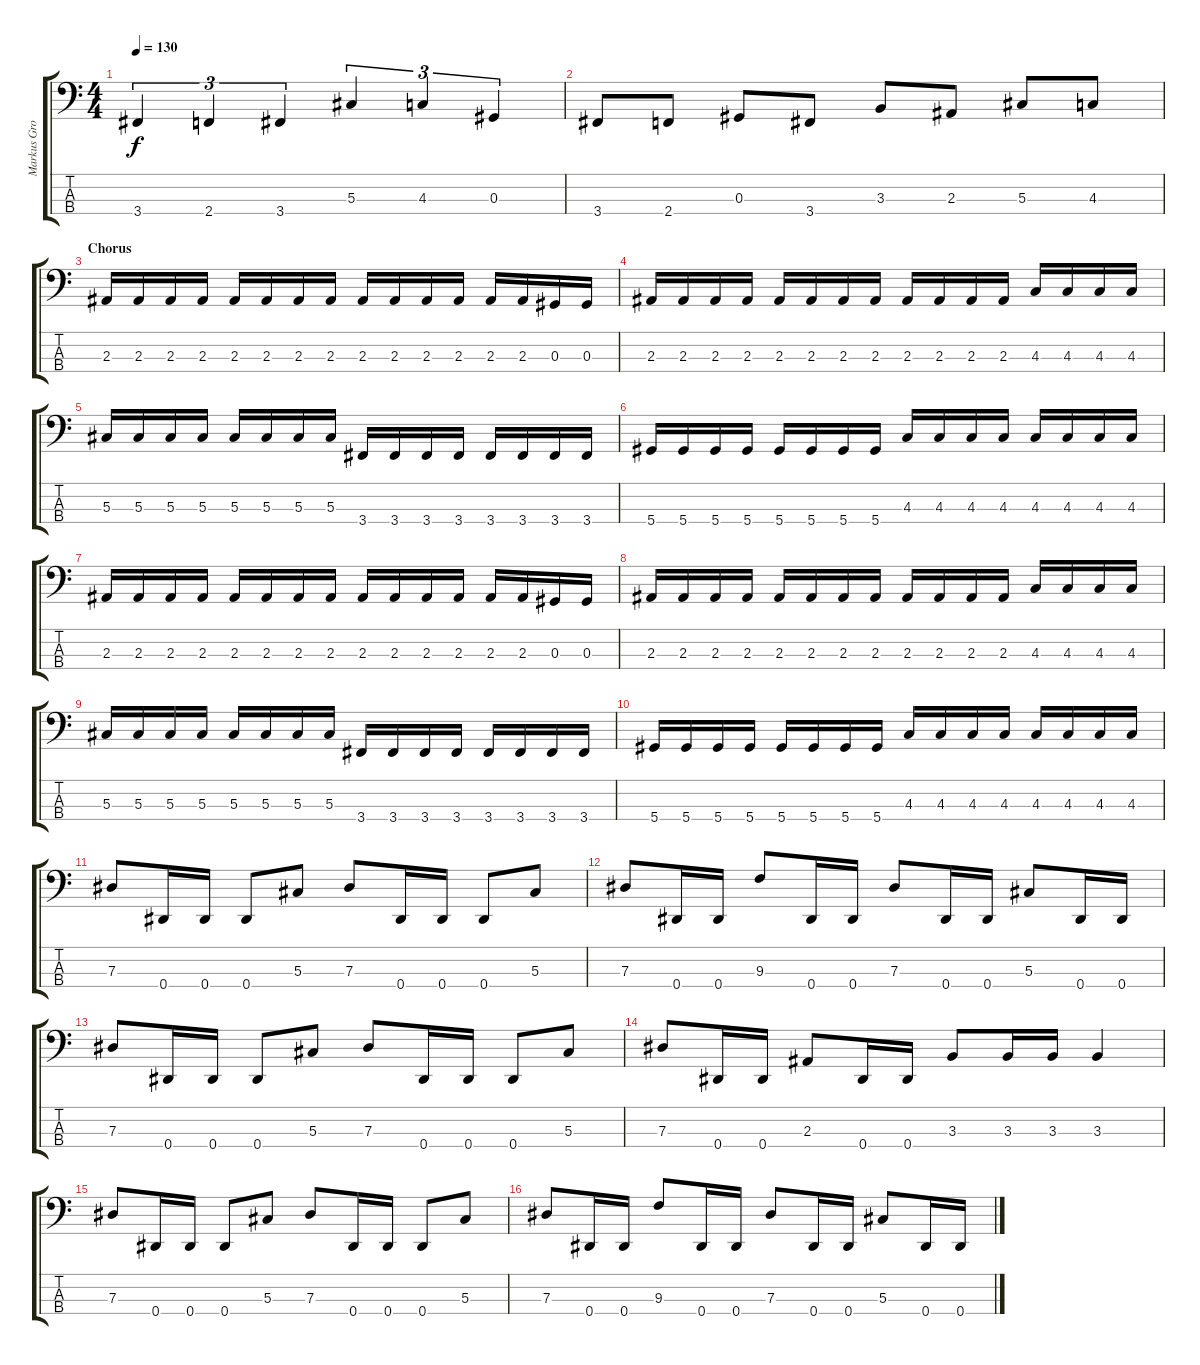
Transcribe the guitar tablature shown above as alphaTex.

\track ("Markus Grosskopf" "Markus Gro") {instrument electricbassfinger}
\staff {score tabs}
\tuning (Gb2 Db2 Ab1 Eb1) {hide}
\ts (4 4)
\tempo 130
\clef f4
\ks c
3.4.4{tu (3 2) dy f} 2.4.4{tu (3 2)} 3.4.4{tu (3 2)} 5.3.4{tu (3 2)} 4.3.4{tu (3 2)} 0.3.4{tu (3 2)} |
3.4.8 2.4.8 0.3.8 3.4.8 3.3.8 2.3.8 5.3.8 4.3.8 |
\section ("" "Chorus")
2.3.16 2.3.16 2.3.16 2.3.16 2.3.16 2.3.16 2.3.16 2.3.16 2.3.16 2.3.16 2.3.16 2.3.16 2.3.16 2.3.16 0.3.16 0.3.16 |
2.3.16 2.3.16 2.3.16 2.3.16 2.3.16 2.3.16 2.3.16 2.3.16 2.3.16 2.3.16 2.3.16 2.3.16 4.3.16 4.3.16 4.3.16 4.3.16 |
5.3.16 5.3.16 5.3.16 5.3.16 5.3.16 5.3.16 5.3.16 5.3.16 3.4.16 3.4.16 3.4.16 3.4.16 3.4.16 3.4.16 3.4.16 3.4.16 |
5.4.16 5.4.16 5.4.16 5.4.16 5.4.16 5.4.16 5.4.16 5.4.16 4.3.16 4.3.16 4.3.16 4.3.16 4.3.16 4.3.16 4.3.16 4.3.16 |
2.3.16 2.3.16 2.3.16 2.3.16 2.3.16 2.3.16 2.3.16 2.3.16 2.3.16 2.3.16 2.3.16 2.3.16 2.3.16 2.3.16 0.3.16 0.3.16 |
2.3.16 2.3.16 2.3.16 2.3.16 2.3.16 2.3.16 2.3.16 2.3.16 2.3.16 2.3.16 2.3.16 2.3.16 4.3.16 4.3.16 4.3.16 4.3.16 |
5.3.16 5.3.16 5.3.16 5.3.16 5.3.16 5.3.16 5.3.16 5.3.16 3.4.16 3.4.16 3.4.16 3.4.16 3.4.16 3.4.16 3.4.16 3.4.16 |
5.4.16 5.4.16 5.4.16 5.4.16 5.4.16 5.4.16 5.4.16 5.4.16 4.3.16 4.3.16 4.3.16 4.3.16 4.3.16 4.3.16 4.3.16 4.3.16 |
7.3.8 0.4.16 0.4.16 0.4.8 5.3.8 7.3.8 0.4.16 0.4.16 0.4.8 5.3.8 |
7.3.8 0.4.16 0.4.16 9.3.8 0.4.16 0.4.16 7.3.8 0.4.16 0.4.16 5.3.8 0.4.16 0.4.16 |
7.3.8 0.4.16 0.4.16 0.4.8 5.3.8 7.3.8 0.4.16 0.4.16 0.4.8 5.3.8 |
7.3.8 0.4.16 0.4.16 2.3.8 0.4.16 0.4.16 3.3.8 3.3.16 3.3.16 3.3.4 |
7.3.8 0.4.16 0.4.16 0.4.8 5.3.8 7.3.8 0.4.16 0.4.16 0.4.8 5.3.8 |
7.3.8 0.4.16 0.4.16 9.3.8 0.4.16 0.4.16 7.3.8 0.4.16 0.4.16 5.3.8 0.4.16 0.4.16
